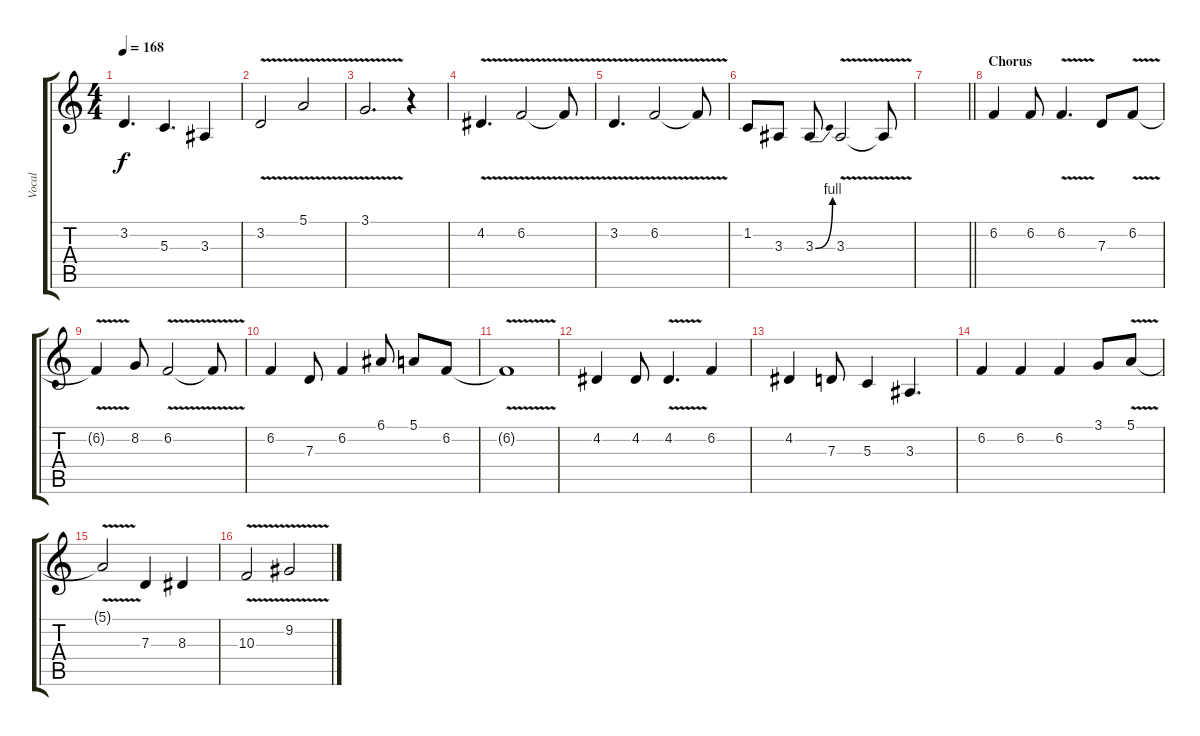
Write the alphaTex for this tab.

\track ("Vocal" "Vocal") {instrument synthvoice}
\staff {score tabs}
\tuning (E4 B3 G3 D3 A2 E2) {hide}
\ts (4 4)
\tempo 168
\clef g2
\ks c
3.2.4{d dy f} 5.3.4{d} 3.3.4 |
3.2{v}.2 5.1{v}.2 |
3.1{v}.2{d} r.4 |
4.2{v}.4{d} 6.2{v}.2 6.2{t}.8 |
3.2{v}.4{d} 6.2{v}.2 6.2{t}.8 |
1.2.8 3.3.8 3.3{be (bend 0 0 60 4)}.8 3.3{v}.2 3.3{t}.8 |
\barLineRight lightlight
|
\section ("" "Chorus")
6.2.4 6.2.8 6.2{v}.4{d} 7.3.8 6.2{v}.8 |
6.2{t}.4 8.2.8 6.2{v}.2 6.2{t}.8 |
6.2.4 7.3.8 6.2.4 6.1.8 5.1.8 6.2.8 |
6.2{v t}.1 |
4.2.4 4.2.8 4.2{v}.4{d} 6.2.4 |
4.2.4 7.3.8 5.3.4 3.3.4{d} |
6.2.4 6.2.4 6.2.4 3.1.8 5.1{v}.8 |
5.1{t}.2 7.3.4 8.3.4 |
10.3{v}.2 9.2{v}.2
